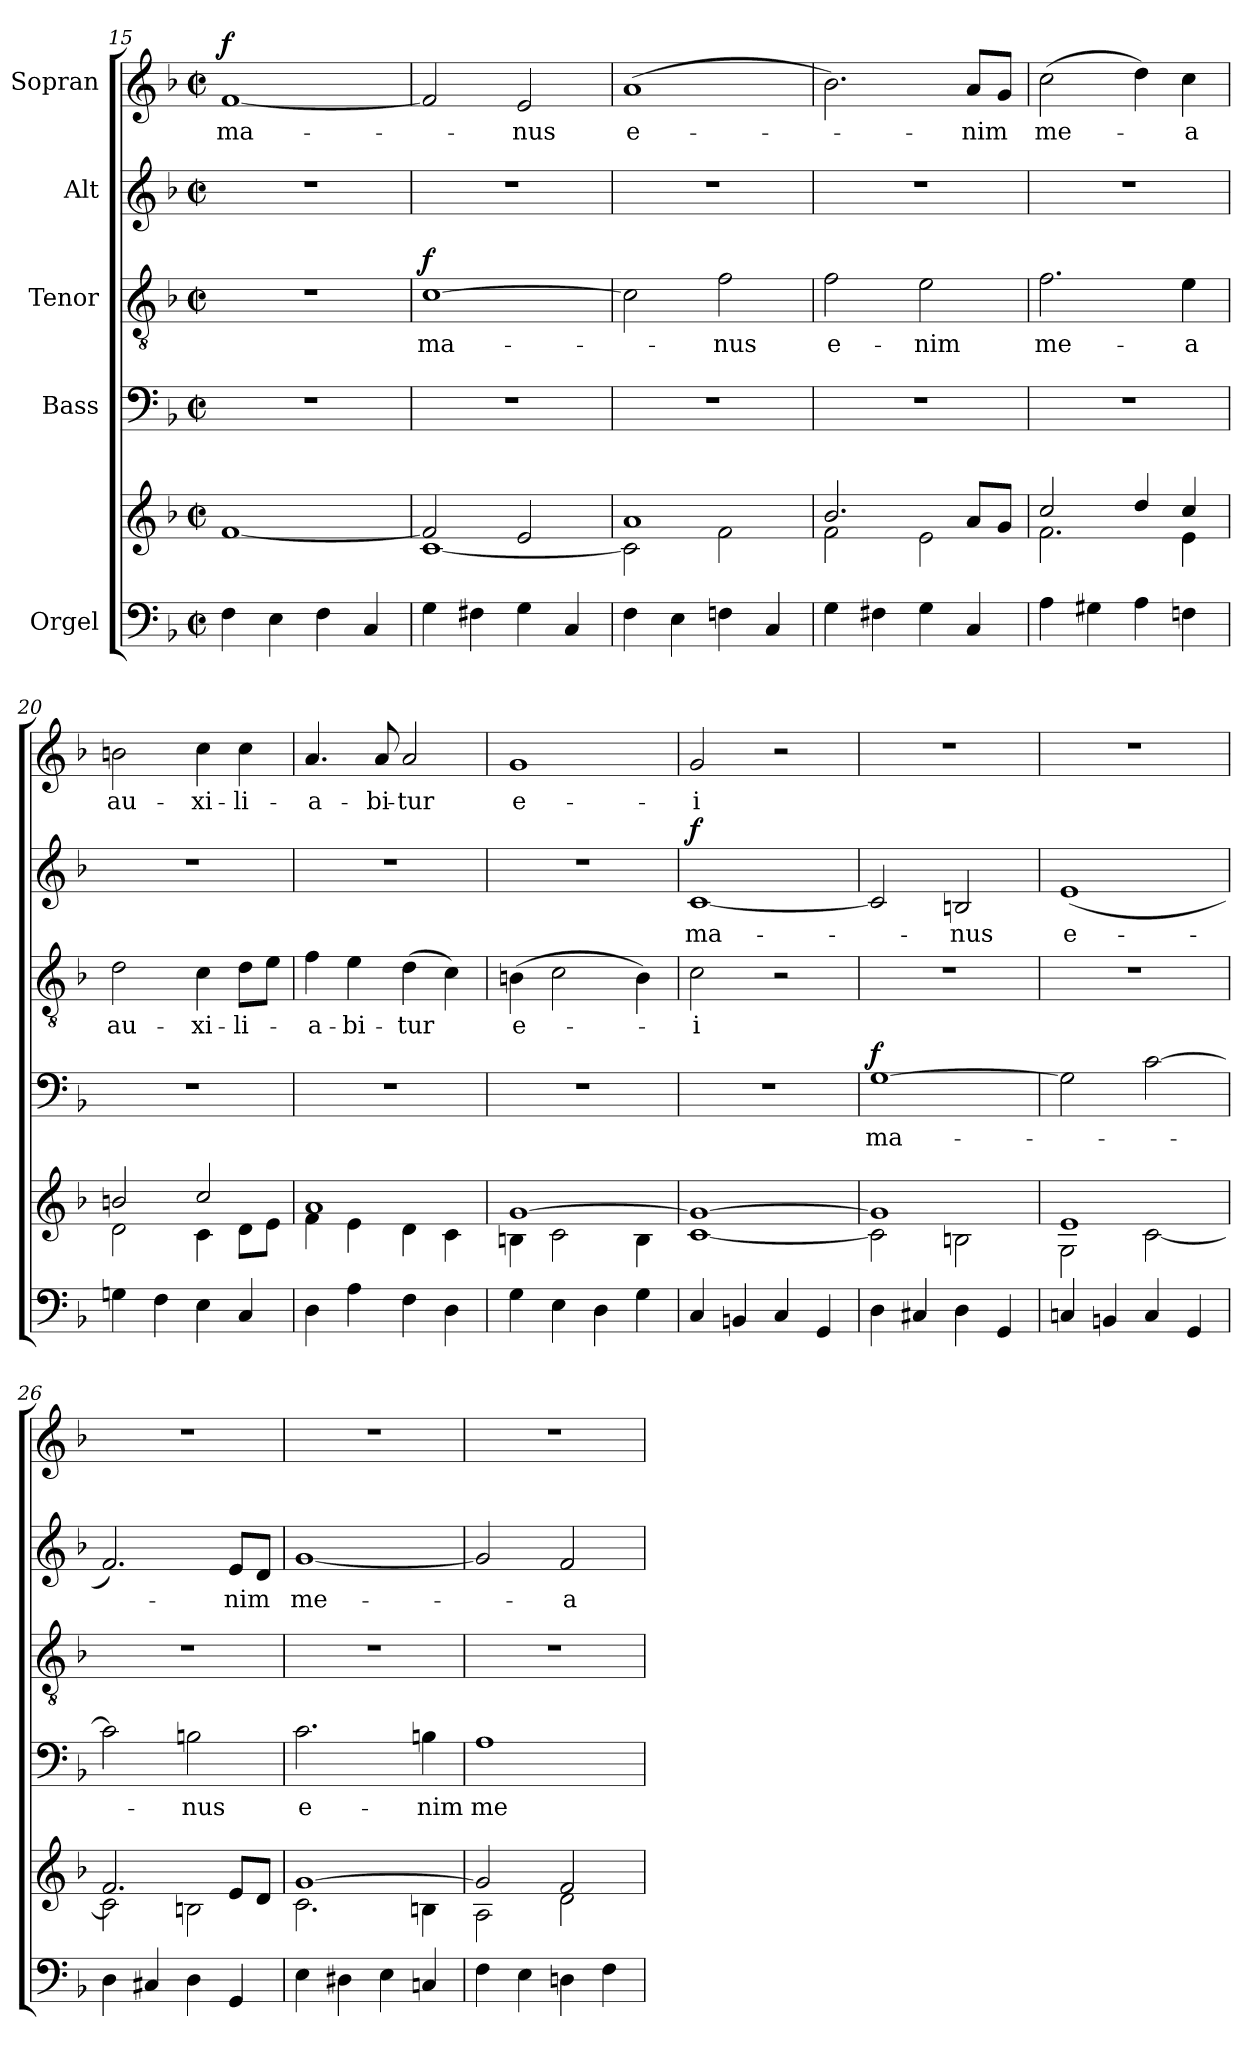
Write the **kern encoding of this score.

**kern	**kern	**dynam	**kern	**text	**dynam	**kern	**text	**dynam	**kern	**text	**dynam	**kern	**text	**dynam
*part5	*part5	*part5	*part4	*part4	*part4	*part3	*part3	*part3	*part2	*part2	*part2	*part1	*part1	*part1
*staff6	*staff5	*staff5/6	*staff4	*staff4	*staff4	*staff3	*staff3	*staff3	*staff2	*staff2	*staff2	*staff1	*staff1	*staff1
*I"Orgel	*	*	*I"Bass	*	*	*I"Tenor	*	*	*I"Alt	*	*	*I"Sopran	*	*
*clefF4	*clefG2	*	*clefF4	*	*	*clefGv2	*	*	*clefG2	*	*	*clefG2	*	*
*k[b-]	*k[b-]	*	*k[b-]	*	*	*k[b-]	*	*	*k[b-]	*	*	*k[b-]	*	*
*M2/2	*M2/2	*	*M2/2	*	*	*M2/2	*	*	*M2/2	*	*	*M2/2	*	*
*met(c|)	*met(c|)	*	*met(c|)	*	*	*met(c|)	*	*	*met(c|)	*	*	*met(c|)	*	*
=15	=15	=15	=15	=15	=15	=15	=15	=15	=15	=15	=15	=15	=15	=15
!	!	!LO:DY:a=2	!	!	!	!	!	!	!	!	!	!	!	!
!	!	!LO:DY:n=1:a	!	!	!	!	!	!	!	!	!	!	!	!LO:DY:a
4F\	[1f	mp f	1r	.	.	1r	.	.	1r	.	.	[1f	ma-	f
4E\	.	.	.	.	.	.	.	.	.	.	.	.	.	.
4F\	.	.	.	.	.	.	.	.	.	.	.	.	.	.
4C/	.	.	.	.	.	.	.	.	.	.	.	.	.	.
=16	=16	=16	=16	=16	=16	=16	=16	=16	=16	=16	=16	=16	=16	=16
*	*^	*	*	*	*	*	*	*	*	*	*	*	*	*
!	!	!	!	!	!	!	!	!	!LO:DY:a	!	!	!	!	!	!
4G\	2f/]	[1c	.	1r	.	.	[1c	ma-	f	1r	.	.	2f/]	.	.
4F#X\	.	.	.	.	.	.	.	.	.	.	.	.	.	.	.
4G\	2e/	.	.	.	.	.	.	.	.	.	.	.	2e/	-nus	.
4C/	.	.	.	.	.	.	.	.	.	.	.	.	.	.	.
=17	=17	=17	=17	=17	=17	=17	=17	=17	=17	=17	=17	=17	=17	=17	=17
4F\	1a	2c\]	.	1r	.	.	2c\]	.	.	1r	.	.	(>1a	e-	.
4E\	.	.	.	.	.	.	.	.	.	.	.	.	.	.	.
4Fn\	.	2f\	.	.	.	.	2f\	-nus	.	.	.	.	.	.	.
4C/	.	.	.	.	.	.	.	.	.	.	.	.	.	.	.
=18	=18	=18	=18	=18	=18	=18	=18	=18	=18	=18	=18	=18	=18	=18	=18
4G\	2.b-/	2f\	.	1r	.	.	2f\	e-	.	1r	.	.	2.b-\)	.	.
4F#X\	.	.	.	.	.	.	.	.	.	.	.	.	.	.	.
4G\	.	2e\	.	.	.	.	2e\	-nim	.	.	.	.	.	.	.
4C/	8a/L	.	.	.	.	.	.	.	.	.	.	.	8a/L	-nim	.
.	8g/J	.	.	.	.	.	.	.	.	.	.	.	8g/J	.	.
!!LO:LB:g=z
=19	=19	=19	=19	=19	=19	=19	=19	=19	=19	=19	=19	=19	=19	=19	=19
4A\	2cc/	2.f\	.	1r	.	.	2.f\	me-	.	1r	.	.	(>2cc\	me-	.
4G#X\	.	.	.	.	.	.	.	.	.	.	.	.	.	.	.
4A\	4dd/	.	.	.	.	.	.	.	.	.	.	.	4dd\)	.	.
4Fn\	4cc/	4e\	.	.	.	.	4e\	-a	.	.	.	.	4cc\	-a	.
=20	=20	=20	=20	=20	=20	=20	=20	=20	=20	=20	=20	=20	=20	=20	=20
4Gn\	2bn/	2d\	.	1r	.	.	2d\	au-	.	1r	.	.	2bn\	au-	.
4F\	.	.	.	.	.	.	.	.	.	.	.	.	.	.	.
4E\	2cc/	4c\	.	.	.	.	4c\	-xi-	.	.	.	.	4cc\	-xi-	.
4C/	.	8d\L	.	.	.	.	8d\L	-li-	.	.	.	.	4cc\	-li-	.
.	.	8e\J	.	.	.	.	8e\J	.	.	.	.	.	.	.	.
=21	=21	=21	=21	=21	=21	=21	=21	=21	=21	=21	=21	=21	=21	=21	=21
4D\	1a	4f\	.	1r	.	.	4f\	-a-	.	1r	.	.	4.a/	-a-	.
4A\	.	4e\	.	.	.	.	4e\	-bi-	.	.	.	.	.	.	.
.	.	.	.	.	.	.	.	.	.	.	.	.	8a/	-bi-	.
4F\	.	4d\	.	.	.	.	(>4d\	-tur	.	.	.	.	2a/	-tur	.
4D\	.	4c\	.	.	.	.	4c\)	.	.	.	.	.	.	.	.
=22	=22	=22	=22	=22	=22	=22	=22	=22	=22	=22	=22	=22	=22	=22	=22
4G\	[1g	4Bn\	.	1r	.	.	(>4Bn\	e-	.	1r	.	.	1g	e-	.
4E\	.	2c\	.	.	.	.	2c\	.	.	.	.	.	.	.	.
4D\	.	.	.	.	.	.	.	.	.	.	.	.	.	.	.
4G\	.	4B\	.	.	.	.	4B\)	.	.	.	.	.	.	.	.
=23	=23	=23	=23	=23	=23	=23	=23	=23	=23	=23	=23	=23	=23	=23	=23
!	!	!	!	!	!	!	!	!	!	!	!	!LO:DY:a	!	!	!
4C/	1g_	[1c	.	1r	.	.	2c\	-i	.	[1c	ma-	f	2g/	-i	.
4BBn/	.	.	.	.	.	.	.	.	.	.	.	.	.	.	.
4C/	.	.	.	.	.	.	2r	.	.	.	.	.	2r	.	.
4GG/	.	.	.	.	.	.	.	.	.	.	.	.	.	.	.
=24	=24	=24	=24	=24	=24	=24	=24	=24	=24	=24	=24	=24	=24	=24	=24
!	!	!	!	!	!	!LO:DY:a	!	!	!	!	!	!	!	!	!
4D\	1g]	2c\]	.	[1G	ma-	f	1r	.	.	2c/]	.	.	1r	.	.
4C#X/	.	.	.	.	.	.	.	.	.	.	.	.	.	.	.
4D\	.	2Bn\	.	.	.	.	.	.	.	2Bn/	-nus	.	.	.	.
4GG/	.	.	.	.	.	.	.	.	.	.	.	.	.	.	.
=25	=25	=25	=25	=25	=25	=25	=25	=25	=25	=25	=25	=25	=25	=25	=25
4Cn/	1e	2G\	.	2G\]	.	.	1r	.	.	(>1e	e-	.	1r	.	.
4BBn/	.	.	.	.	.	.	.	.	.	.	.	.	.	.	.
4C/	.	[2c\	.	[2c\	.	.	.	.	.	.	.	.	.	.	.
4GG/	.	.	.	.	.	.	.	.	.	.	.	.	.	.	.
!!LO:PB:g=z
=26	=26	=26	=26	=26	=26	=26	=26	=26	=26	=26	=26	=26	=26	=26	=26
4D\	2.f/	2c\]	.	2c\]	.	.	1r	.	.	2.f/)	.	.	1r	.	.
4C#X/	.	.	.	.	.	.	.	.	.	.	.	.	.	.	.
4D\	.	2Bn\	.	2Bn\	-nus	.	.	.	.	.	.	.	.	.	.
4GG/	8e/L	.	.	.	.	.	.	.	.	8e/L	-nim	.	.	.	.
.	8d/J	.	.	.	.	.	.	.	.	8d/J	.	.	.	.	.
=27	=27	=27	=27	=27	=27	=27	=27	=27	=27	=27	=27	=27	=27	=27	=27
4E\	[1g	2.c\	.	2.c\	e-	.	1r	.	.	[1g	me-	.	1r	.	.
4D#X\	.	.	.	.	.	.	.	.	.	.	.	.	.	.	.
4E\	.	.	.	.	.	.	.	.	.	.	.	.	.	.	.
4Cn/	.	4Bn\	.	4Bn\	-nim	.	.	.	.	.	.	.	.	.	.
=28	=28	=28	=28	=28	=28	=28	=28	=28	=28	=28	=28	=28	=28	=28	=28
4F\	2g/]	2A\	.	1A	me-	.	1r	.	.	2g/]	.	.	1r	.	.
4E\	.	.	.	.	.	.	.	.	.	.	.	.	.	.	.
4Dn\	2f/	2d\	.	.	.	.	.	.	.	2f/	-a	.	.	.	.
4F\	.	.	.	.	.	.	.	.	.	.	.	.	.	.	.
*	*v	*v	*	*	*	*	*	*	*	*	*	*	*	*	*
=	=	=	=	=	=	=	=	=	=	=	=	=	=	=
*-	*-	*-	*-	*-	*-	*-	*-	*-	*-	*-	*-	*-	*-	*-
